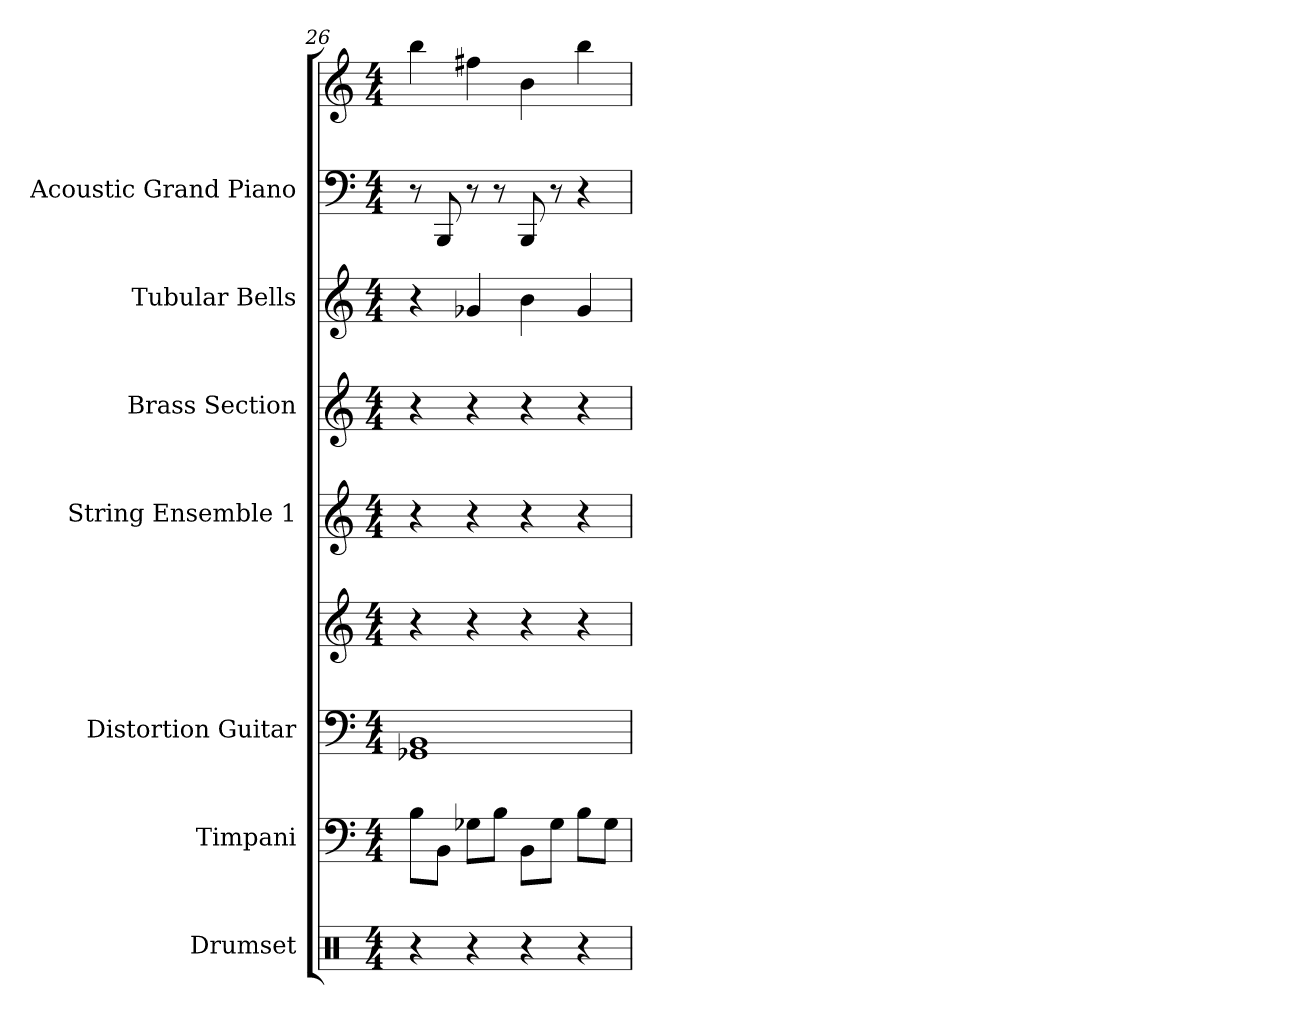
**kern	**kern	**kern	**kern	**kern	**kern	**kern	**kern	**kern
*part7	*part6	*part5	*part5	*part4	*part3	*part2	*part1	*part1
*staff9	*staff8	*staff7	*staff6	*staff5	*staff4	*staff3	*staff2	*staff1
*I"Drumset	*I"Timpani	*I"Distortion Guitar	*	*I"String Ensemble 1	*I"Brass Section	*I"Tubular Bells	*I"Acoustic Grand Piano	*
*I'Drs.	*I'Timp	*	*	*I'Str	*I'Brs	*I'Tbells	*I'Pno	*
*clefX	*clefF4	*clefF4	*clefG2	*clefG2	*clefG2	*clefG2	*clefF4	*clefG2
*k[]	*k[]	*k[]	*k[]	*k[]	*k[]	*k[]	*k[]	*k[]
*M4/4	*M4/4	*M4/4	*M4/4	*M4/4	*M4/4	*M4/4	*M4/4	*M4/4
=26	=26	=26	=26	=26	=26	=26	=26	=26
4r	8BL	1GG-X 1BB	4r	4r	4r	4r	8r	4bb
.	8BBJ	.	.	.	.	.	8BBB	.
4r	8G-XL	.	4r	4r	4r	4g-X	8r	4ff#X
.	8BJ	.	.	.	.	.	8r	.
4r	8BBL	.	4r	4r	4r	4b	8BBB	4b
.	8G-J	.	.	.	.	.	8r	.
4r	8BL	.	4r	4r	4r	4g-	4r	4bb
.	8G-J	.	.	.	.	.	.	.
=	=	=	=	=	=	=	=	=
*-	*-	*-	*-	*-	*-	*-	*-	*-
